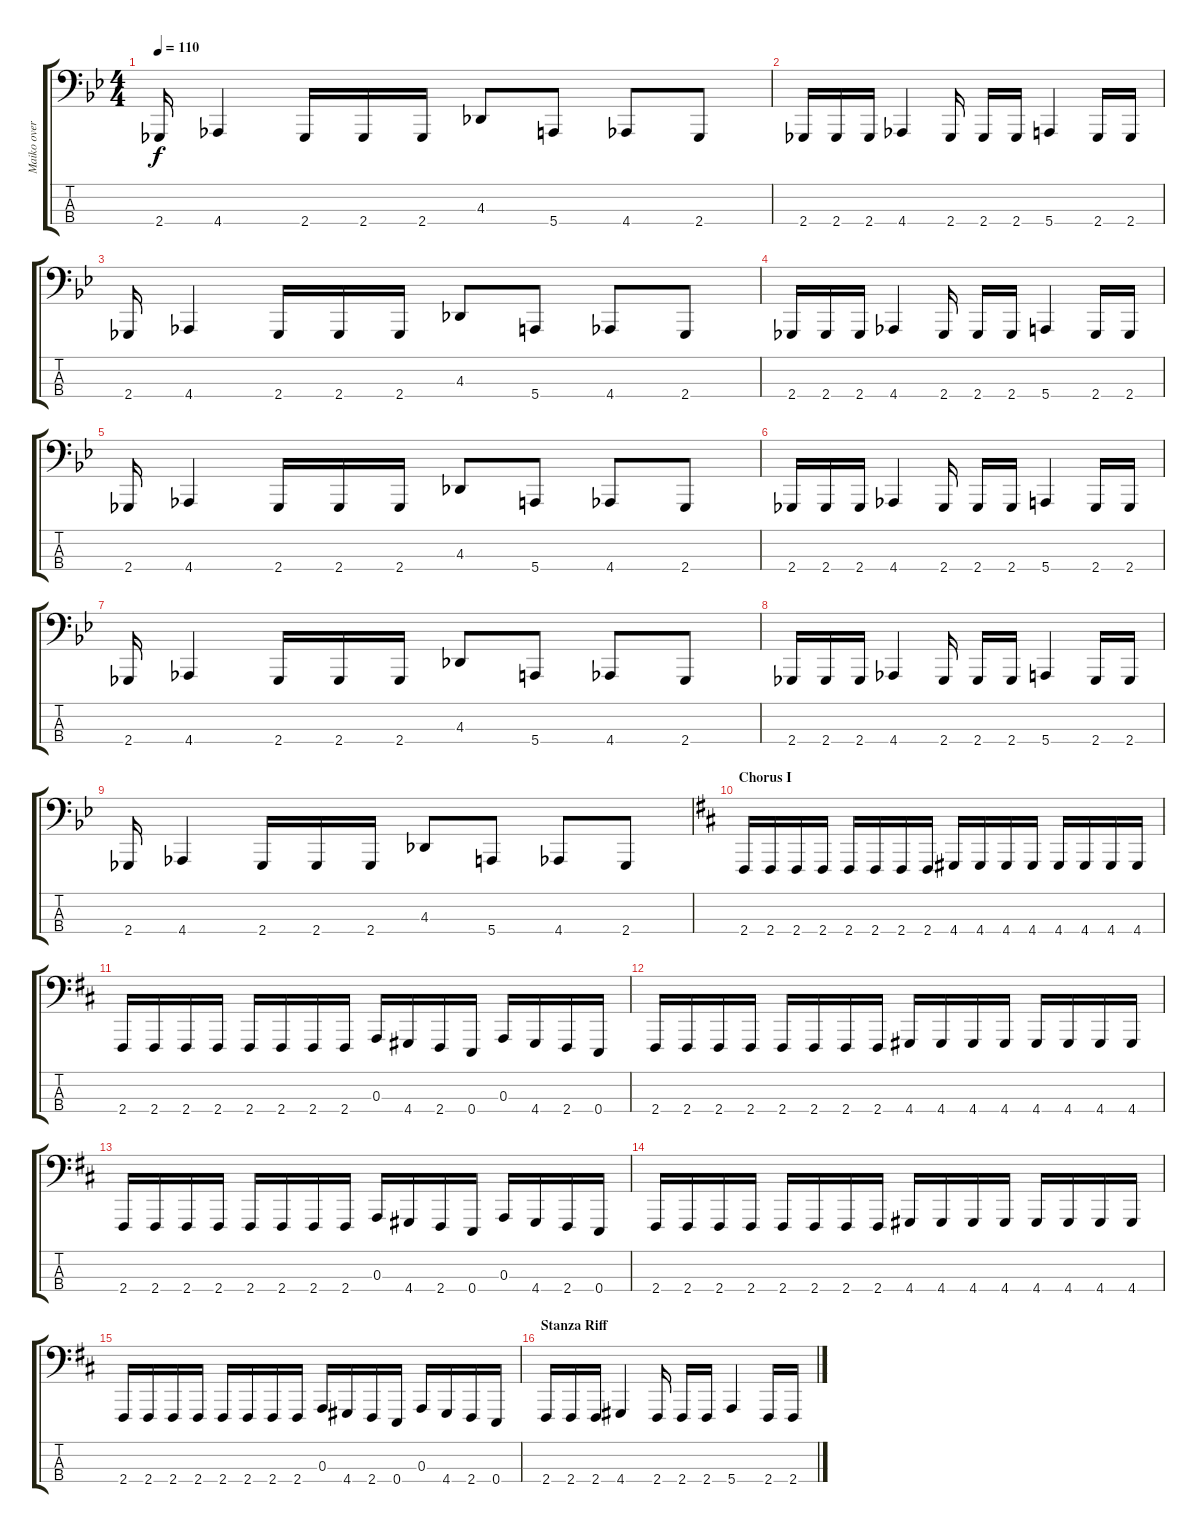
\track ("Maiko overdub" "Maiko over") {instrument electricbassfinger}
\staff {score tabs}
\tuning (G1 D1 A0 E0) {hide}
\ts (4 4)
\tempo 110
\clef f4
\ks bb
2.4.16{dy f} 4.4.4 2.4.16 2.4.16 2.4.16 4.3.8 5.4.8 4.4.8 2.4.8 |
2.4.16 2.4.16 2.4.16 4.4.4 2.4.16 2.4.16 2.4.16 5.4.4 2.4.16 2.4.16 |
2.4.16 4.4.4 2.4.16 2.4.16 2.4.16 4.3.8 5.4.8 4.4.8 2.4.8 |
2.4.16 2.4.16 2.4.16 4.4.4 2.4.16 2.4.16 2.4.16 5.4.4 2.4.16 2.4.16 |
2.4.16 4.4.4 2.4.16 2.4.16 2.4.16 4.3.8 5.4.8 4.4.8 2.4.8 |
2.4.16 2.4.16 2.4.16 4.4.4 2.4.16 2.4.16 2.4.16 5.4.4 2.4.16 2.4.16 |
2.4.16 4.4.4 2.4.16 2.4.16 2.4.16 4.3.8 5.4.8 4.4.8 2.4.8 |
2.4.16 2.4.16 2.4.16 4.4.4 2.4.16 2.4.16 2.4.16 5.4.4 2.4.16 2.4.16 |
2.4.16 4.4.4 2.4.16 2.4.16 2.4.16 4.3.8 5.4.8 4.4.8 2.4.8 |
\section ("" "Chorus I")
\ks bminor
2.4.16 2.4.16 2.4.16 2.4.16 2.4.16 2.4.16 2.4.16 2.4.16 4.4.16 4.4.16 4.4.16 4.4.16 4.4.16 4.4.16 4.4.16 4.4.16 |
2.4.16 2.4.16 2.4.16 2.4.16 2.4.16 2.4.16 2.4.16 2.4.16 0.3.16 4.4.16 2.4.16 0.4.16 0.3.16 4.4.16 2.4.16 0.4.16 |
2.4.16 2.4.16 2.4.16 2.4.16 2.4.16 2.4.16 2.4.16 2.4.16 4.4.16 4.4.16 4.4.16 4.4.16 4.4.16 4.4.16 4.4.16 4.4.16 |
2.4.16 2.4.16 2.4.16 2.4.16 2.4.16 2.4.16 2.4.16 2.4.16 0.3.16 4.4.16 2.4.16 0.4.16 0.3.16 4.4.16 2.4.16 0.4.16 |
2.4.16 2.4.16 2.4.16 2.4.16 2.4.16 2.4.16 2.4.16 2.4.16 4.4.16 4.4.16 4.4.16 4.4.16 4.4.16 4.4.16 4.4.16 4.4.16 |
2.4.16 2.4.16 2.4.16 2.4.16 2.4.16 2.4.16 2.4.16 2.4.16 0.3.16 4.4.16 2.4.16 0.4.16 0.3.16 4.4.16 2.4.16 0.4.16 |
\section ("" "Stanza Riff")
2.4.16 2.4.16 2.4.16 4.4.4 2.4.16 2.4.16 2.4.16 5.4.4 2.4.16 2.4.16
